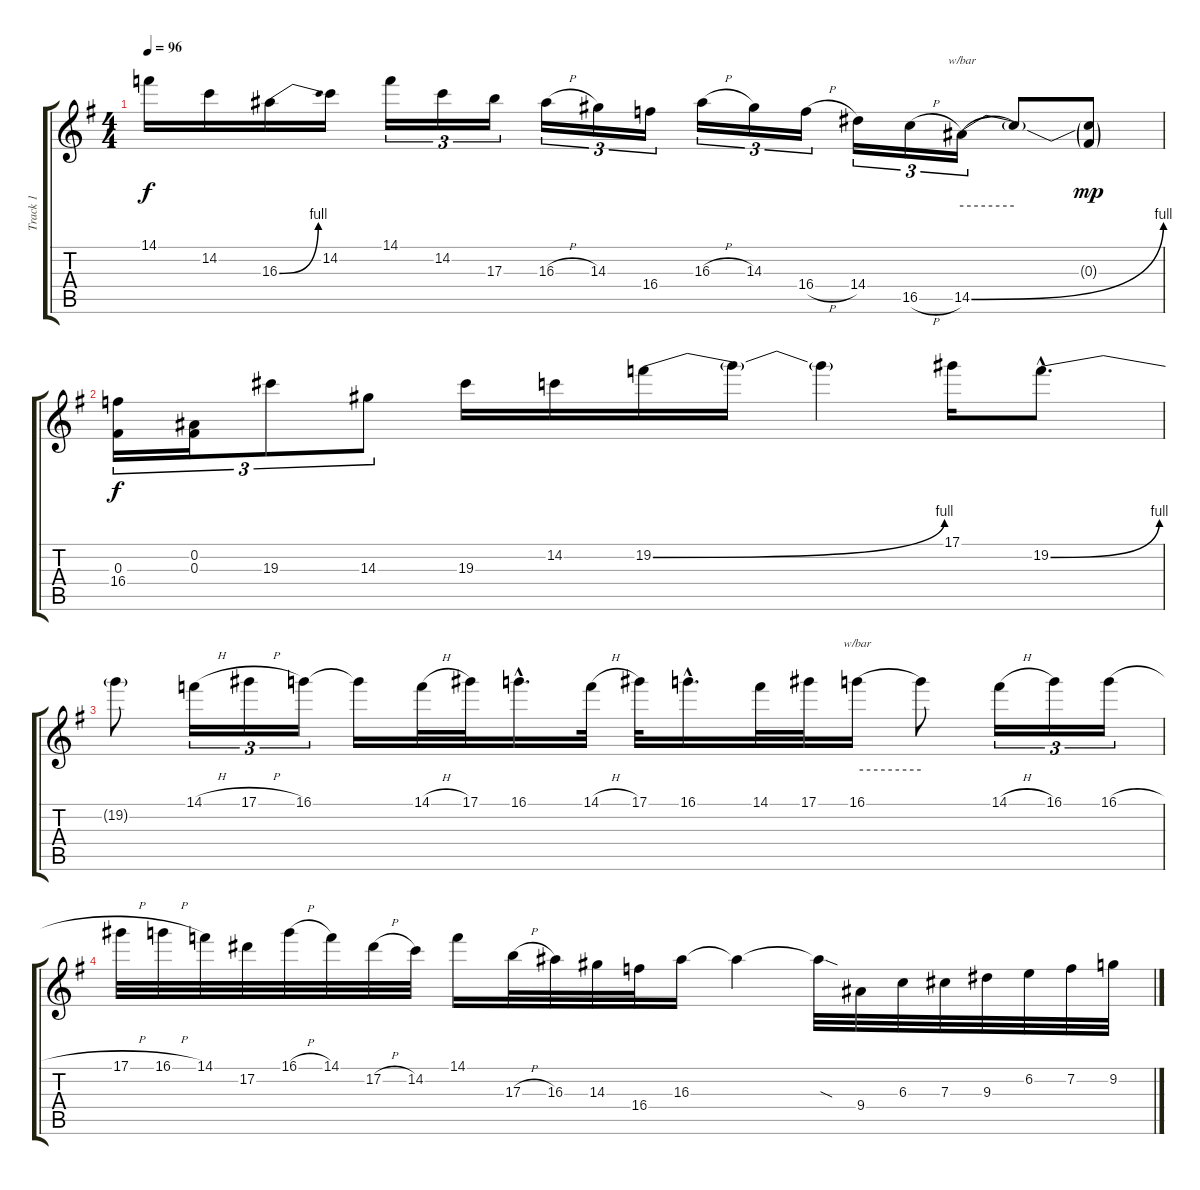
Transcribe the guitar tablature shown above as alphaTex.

\track ("Track 1" "Track 1") {instrument overdrivenguitar}
\staff {score tabs}
\tuning (Eb4 Bb3 Gb3 Db3 Ab2 Eb2) {hide}
\ts (4 4)
\tempo 96
\clef g2
\ks g
14.1.16{dy f} 14.2.16 16.3{be (bend 0 0 60 4)}.16 14.2.16 14.1.16{tu (3 2)} 14.2.16{tu (3 2)} 17.3.16{tu (3 2)} 16.3{h}.16{tu (3 2)} 14.3.16{tu (3 2)} 16.4.16{tu (3 2)} 16.3{h}.16{tu (3 2)} 14.3.16{tu (3 2)} 16.4{h}.16{tu (3 2)} 14.4.16{tu (3 2)} 16.5{h}.16{tu (3 2)} 14.5{be (bend 0 0 60 4)}.16{tu (3 2) tbe (hold default 0 0 60 0)} 14.5{t}.8 (0.3{g} 14.5{t}).8{dy mp} |
(0.3 16.4).16{tu (3 2) dy f} (0.2 0.3).16{tu (3 2)} 19.3.8{tu (3 2)} 14.3.8{tu (3 2)} 19.3.16 14.2.16 19.2{be (bend 0 0 60 4)}.16 19.2{t}.16 19.2{t}.4 17.1.16 19.2{be (bend 0 0 60 4) hac}.8{d} |
19.2{t}.8 14.1{h}.16{tu (3 2)} 17.1{h}.16{tu (3 2)} 16.1.16{tu (3 2)} 16.1{t}.16 14.1{h}.32 17.1.32 16.1{hac}.16{d} 14.1{h}.32 17.1.32 16.1{hac}.16{d} 14.1.32 17.1.32 16.1.16{tbe (hold default 0 0 60 0)} 16.1{t}.8 14.1{h}.16{tu (3 2)} 16.1.16{tu (3 2)} 16.1{h}.16{tu (3 2)} |
17.1{h}.32 16.1{h}.32 14.1.32 17.2.32 16.1{h}.32 14.1.32 17.2{h}.32 14.2.32 14.1.16 17.3{h}.32 16.3.32 14.3.32 16.4.32 16.3.16 16.3{t}.4 16.3{sod t}.32 9.4.32 6.3.32 7.3.32 9.3.32 6.2.32 7.2.32 9.2.32
